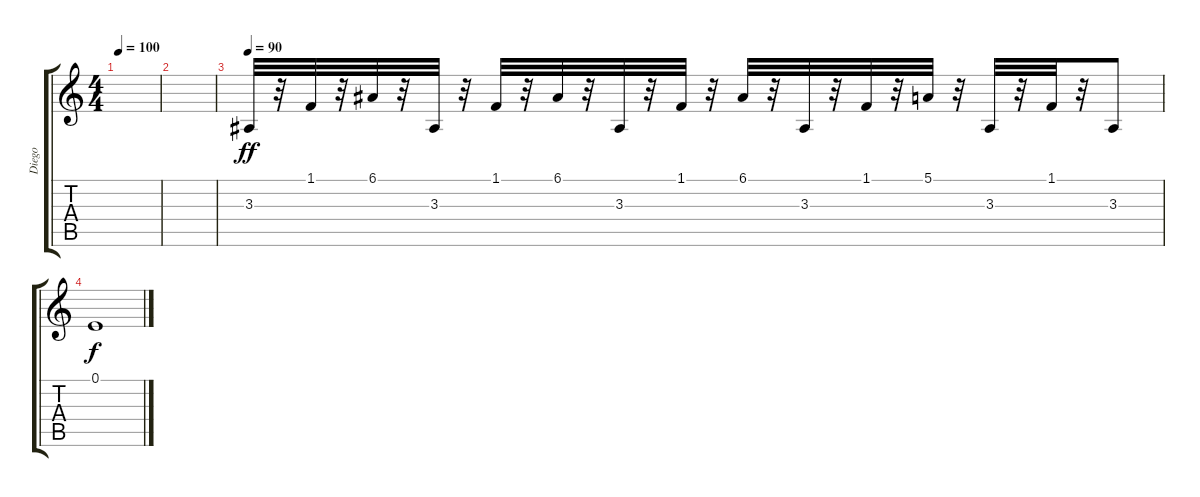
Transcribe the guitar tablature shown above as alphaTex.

\track ("Diego" "Diego") {instrument vibraphone}
\staff {score tabs}
\tuning (E4 B3 G3 D3 A2 E2) {hide}
\ts (4 4)
\tempo 100
\clef g2
\ks c
|
|
\tempo 90
3.3.32{dy ff} r.32 1.1.32 r.32 6.1.32 r.32 3.3.32 r.32 1.1.32 r.32 6.1.32 r.32 3.3.32 r.32 1.1.32 r.32 6.1.32 r.32 3.3.32 r.32 1.1.32 r.32 5.1.32 r.32 3.3.32 r.32 1.1.32 r.32 3.3.8 |
0.1.1{dy f}
